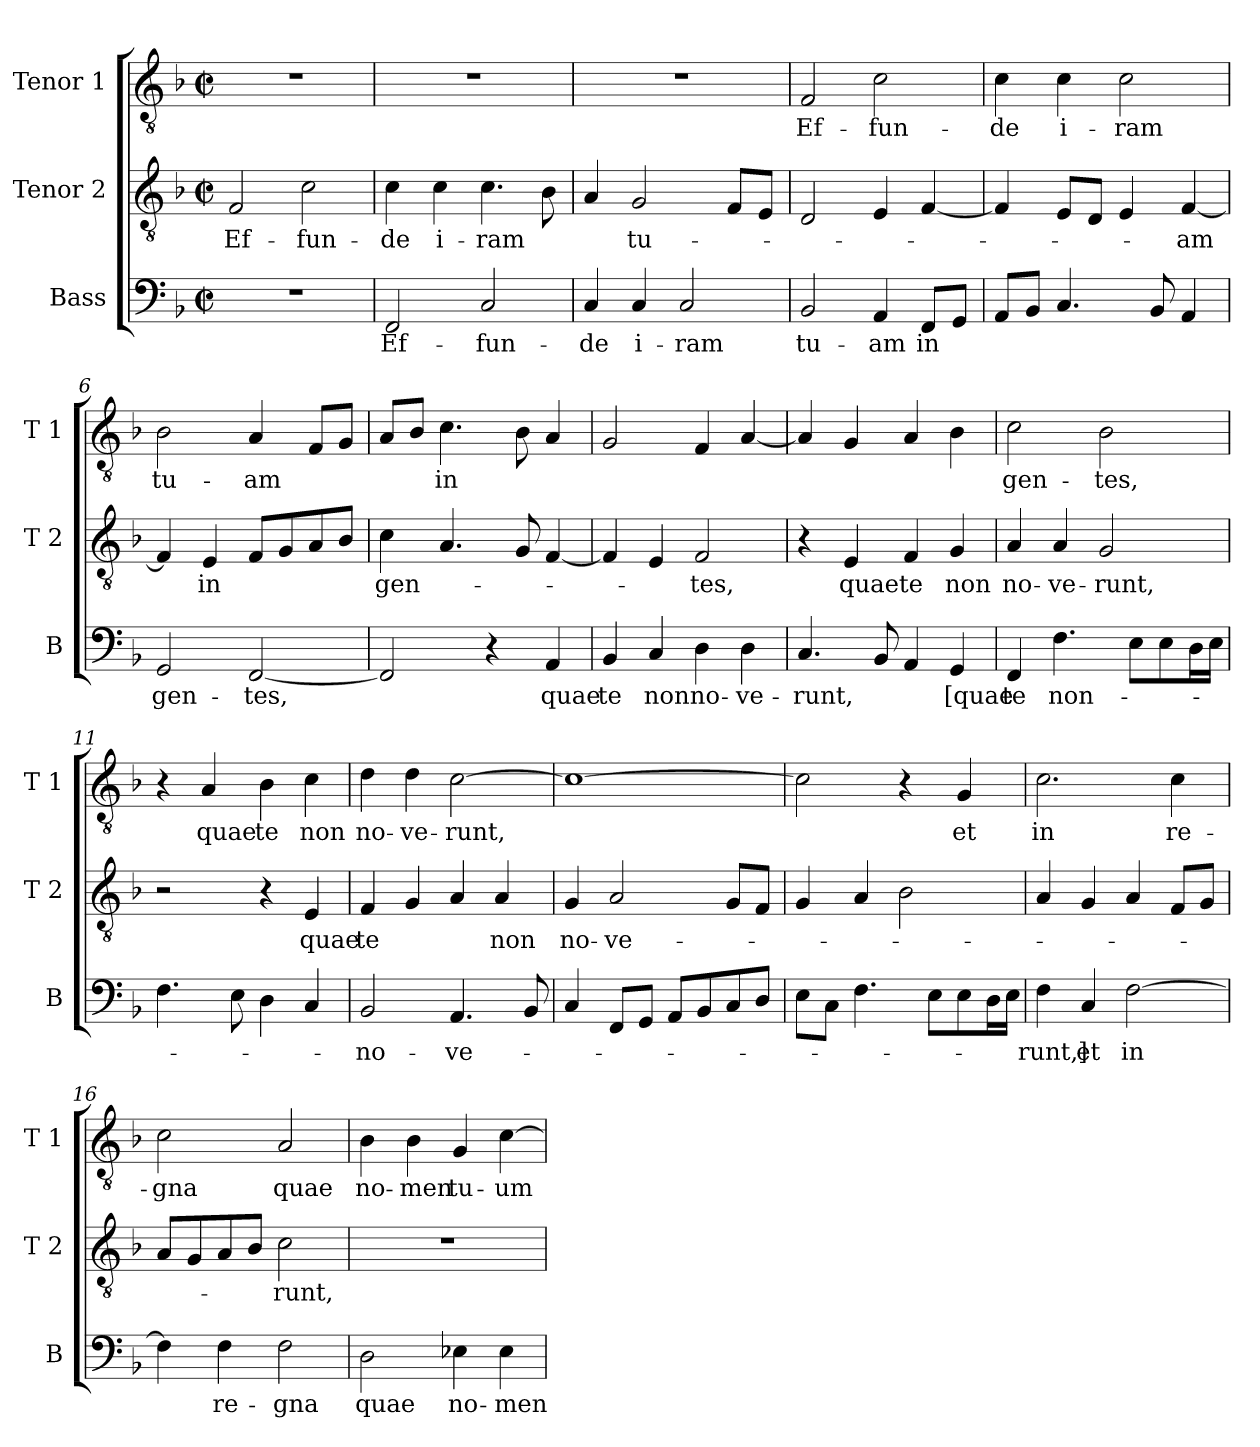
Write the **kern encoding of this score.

**kern	**text	**kern	**text	**kern	**text
*part3	*part3	*part2	*part2	*part1	*part1
*staff3	*staff3	*staff2	*staff2	*staff1	*staff1
*I"Bass	*	*I"Tenor 2	*	*I"Tenor 1	*
*I'B	*	*I'T 2	*	*I'T 1	*
*clefF4	*	*clefGv2	*	*clefGv2	*
*k[b-]	*	*k[b-]	*	*k[b-]	*
*F:	*	*F:	*	*F:	*
*M2/2	*	*M2/2	*	*M2/2	*
*met(c|)	*	*met(c|)	*	*met(c|)	*
=1	=1	=1	=1	=1	=1
!	!	!	!LO:LY:b	!	!
1r	.	2F/	Ef-	1r	.
!	!	!	!LO:LY:b	!	!
.	.	2c\	-fun-	.	.
=2	=2	=2	=2	=2	=2
!	!LO:LY:b	!	!LO:LY:b	!	!
2FF/	Ef-	4c\	-de	1r	.
!	!	!	!LO:LY:b	!	!
.	.	4c\	i-	.	.
!	!LO:LY:b	!	!LO:LY:b	!	!
2C/	-fun-	4.c\	-ram	.	.
.	.	8B-\	.	.	.
=3	=3	=3	=3	=3	=3
!	!LO:LY:b	!	!	!	!
4C/	-de	4A/	.	1r	.
!	!LO:LY:b	!	!LO:LY:b	!	!
4C/	i-	2G/	tu-	.	.
!	!LO:LY:b	!	!	!	!
2C/	-ram	.	.	.	.
.	.	8F/L	.	.	.
.	.	8E/J	.	.	.
=4	=4	=4	=4	=4	=4
!	!LO:LY:b	!	!	!	!LO:LY:b
2BB-/	tu-	2D/	.	2F/	Ef-
!	!LO:LY:b	!	!	!	!LO:LY:b
4AA/	-am	4E/	.	2c\	-fun-
!	!LO:LY:b	!	!	!	!
8FF/L	in	[4F/	.	.	.
8GG/J	.	.	.	.	.
=5	=5	=5	=5	=5	=5
!	!	!	!	!	!LO:LY:b
8AA/L	.	4F/]	.	4c\	-de
8BB-/J	.	.	.	.	.
!	!	!	!	!	!LO:LY:b
4.C/	.	8E/L	.	4c\	i-
.	.	8D/J	.	.	.
!	!	!	!	!	!LO:LY:b
.	.	4E/	.	2c\	-ram
8BB-/	.	.	.	.	.
!	!	!	!LO:LY:b	!	!
4AA/	.	[4F/	-am	.	.
!!LO:LB:g=z
=6	=6	=6	=6	=6	=6
!	!LO:LY:b	!	!	!	!LO:LY:b
2GG/	gen-	4F/]	.	2B-\	tu-
!	!	!	!LO:LY:b	!	!
.	.	4E/	in	.	.
!	!LO:LY:b	!	!	!	!LO:LY:b
[2FF/	-tes,	8F/L	.	4A/	-am
.	.	8G/	.	.	.
.	.	8A/	.	8F/L	.
.	.	8B-/J	.	8G/J	.
=7	=7	=7	=7	=7	=7
!	!	!	!LO:LY:b	!	!
2FF/]	.	4c\	gen-	8A/L	.
.	.	.	.	8B-/J	.
!	!	!	!	!	!LO:LY:b
.	.	4.A/	.	4.c\	in
4r	.	.	.	.	.
.	.	8G/	.	8B-\	.
!	!LO:LY:b	!	!	!	!
4AA/	quae	[4F/	.	4A/	.
=8	=8	=8	=8	=8	=8
!	!LO:LY:b	!	!	!	!
4BB-/	te	4F/]	.	2G/	.
!	!LO:LY:b	!	!	!	!
4C/	non	4E/	.	.	.
!	!LO:LY:b	!	!LO:LY:b	!	!
4D\	no-	2F/	-tes,	4F/	.
!	!LO:LY:b	!	!	!	!
4D\	-ve-	.	.	[4A/	.
=9	=9	=9	=9	=9	=9
!	!LO:LY:b	!	!	!	!
4.C/	-runt,	4r	.	4A/]	.
!	!	!	!LO:LY:b	!	!
.	.	4E/	quae	4G/	.
8BB-/	.	.	.	.	.
!	!	!	!LO:LY:b	!	!
4AA/	.	4F/	te	4A/	.
!	!LO:LY:b	!	!LO:LY:b	!	!
4GG/	[quae	4G/	non	4B-\	.
=10	=10	=10	=10	=10	=10
!	!LO:LY:b	!	!LO:LY:b	!	!LO:LY:b
4FF/	te	4A/	no-	2c\	gen-
!	!LO:LY:b	!	!LO:LY:b	!	!
4.F\	non-	4A/	-ve-	.	.
!	!	!	!LO:LY:b	!	!LO:LY:b
.	.	2G/	-runt,	2B-\	-tes,
8E\L	.	.	.	.	.
8E\	.	.	.	.	.
16D\L	.	.	.	.	.
16E\JJ	.	.	.	.	.
=11	=11	=11	=11	=11	=11
4.F\	.	2r	.	4r	.
!	!	!	!	!	!LO:LY:b
.	.	.	.	4A/	quae
8E\	.	.	.	.	.
!	!	!	!	!	!LO:LY:b
4D\	.	4r	.	4B-\	te
!	!	!	!LO:LY:b	!	!LO:LY:b
4C/	.	4E/	quae	4c\	non
!!LO:LB:g=z
=12	=12	=12	=12	=12	=12
!	!LO:LY:b	!	!LO:LY:b	!	!LO:LY:b
2BB-/	-no-	4F/	te	4d\	no-
!	!	!	!	!	!LO:LY:b
.	.	4G/	.	4d\	-ve-
!	!LO:LY:b	!	!	!	!LO:LY:b
4.AA/	-ve-	4A/	.	[2c\	-runt,
!	!	!	!LO:LY:b	!	!
.	.	4A/	non	.	.
8BB-/	.	.	.	.	.
=13	=13	=13	=13	=13	=13
!	!	!	!LO:LY:b	!	!
4C/	.	4G/	no-	1c_	.
!	!	!	!LO:LY:b	!	!
8FF/L	.	2A/	-ve-	.	.
8GG/J	.	.	.	.	.
8AA/L	.	.	.	.	.
8BB-/	.	.	.	.	.
8C/	.	8G/L	.	.	.
8D/J	.	8F/J	.	.	.
=14	=14	=14	=14	=14	=14
8E\L	.	4G/	.	2c\]	.
8C\J	.	.	.	.	.
4.F\	.	4A/	.	.	.
.	.	2B-\	.	4r	.
8E\L	.	.	.	.	.
!	!	!	!	!	!LO:LY:b
8E\	.	.	.	4G/	et
16D\L	.	.	.	.	.
16E\JJ	.	.	.	.	.
=15	=15	=15	=15	=15	=15
!	!LO:LY:b	!	!	!	!LO:LY:b
4F\	-runt,]	4A/	.	2.c\	in
!	!LO:LY:b	!	!	!	!
4C/	et	4G/	.	.	.
!	!LO:LY:b	!	!	!	!
[2F\	in	4A/	.	.	.
!	!	!	!	!	!LO:LY:b
.	.	8F/L	.	4c\	re-
.	.	8G/J	.	.	.
=16	=16	=16	=16	=16	=16
!	!	!	!	!	!LO:LY:b
4F\]	.	8A/L	.	2c\	-gna
.	.	8G/	.	.	.
!	!LO:LY:b	!	!	!	!
4F\	re-	8A/	.	.	.
.	.	8B-/J	.	.	.
!	!LO:LY:b	!	!LO:LY:b	!	!LO:LY:b
2F\	-gna	2c\	-runt,	2A/	quae
=17	=17	=17	=17	=17	=17
!	!LO:LY:b	!	!	!	!LO:LY:b
2D\	quae	1r	.	4B-\	no-
!	!	!	!	!	!LO:LY:b
.	.	.	.	4B-\	-men
!	!LO:LY:b	!	!	!	!LO:LY:b
4E-X\	no-	.	.	4G/	tu-
!	!LO:LY:b	!	!	!	!LO:LY:b
4E-\	-men	.	.	[4c\	-um
=	=	=	=	=	=
*-	*-	*-	*-	*-	*-
